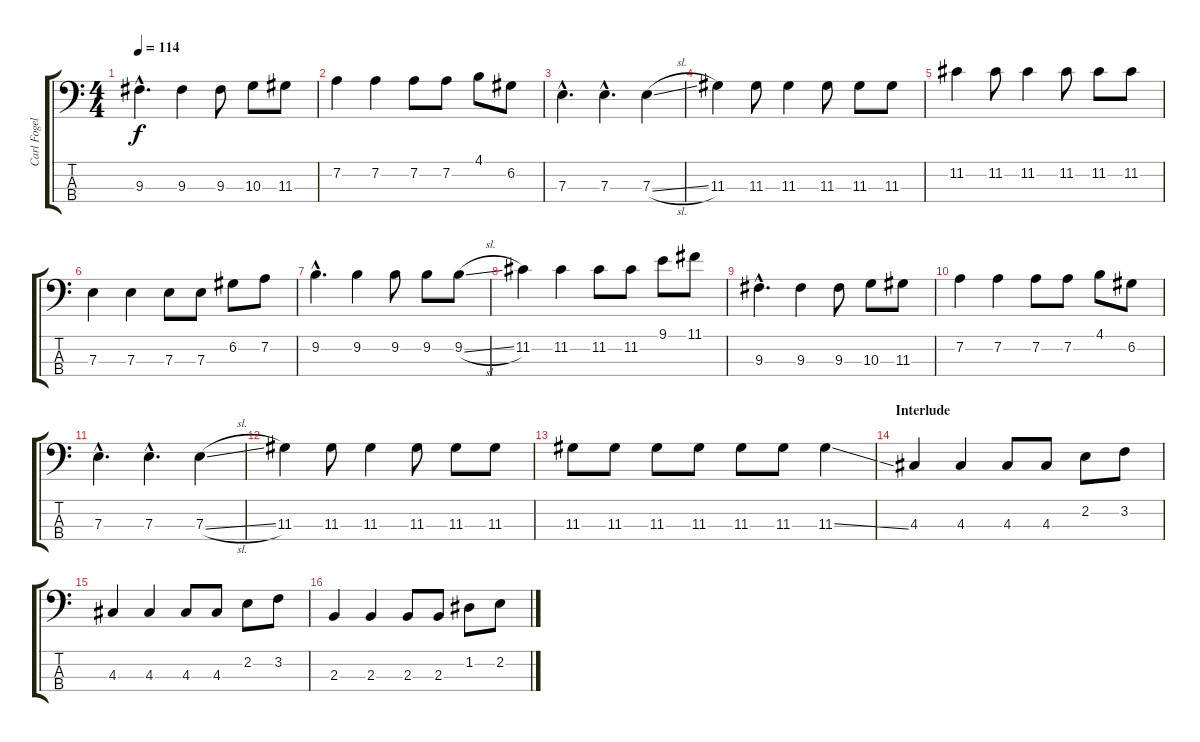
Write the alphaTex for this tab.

\track ("Carl Fogelklou - Bass" "Carl Fogel") {instrument electricbassfinger}
\staff {score tabs}
\tuning (G2 D2 A1 E1) {hide}
\ts (4 4)
\tempo 114
\clef f4
\ks c
9.3{hac}.4{d dy f} 9.3.4 9.3.8 10.3.8 11.3.8 |
7.2.4 7.2.4 7.2.8 7.2.8 4.1.8 6.2.8 |
7.3{hac}.4{d} 7.3{hac}.4{d} 7.3{sl}.4 |
11.3.4 11.3.8 11.3.4 11.3.8 11.3.8 11.3.8 |
11.2.4 11.2.8 11.2.4 11.2.8 11.2.8 11.2.8 |
7.3.4 7.3.4 7.3.8 7.3.8 6.2.8 7.2.8 |
9.2{hac}.4{d} 9.2.4 9.2.8 9.2.8 9.2{sl}.8 |
11.2.4 11.2.4 11.2.8 11.2.8 9.1.8 11.1.8 |
9.3{hac}.4{d} 9.3.4 9.3.8 10.3.8 11.3.8 |
7.2.4 7.2.4 7.2.8 7.2.8 4.1.8 6.2.8 |
7.3{hac}.4{d} 7.3{hac}.4{d} 7.3{sl}.4 |
11.3.4 11.3.8 11.3.4 11.3.8 11.3.8 11.3.8 |
11.3.8 11.3.8 11.3.8 11.3.8 11.3.8 11.3.8 11.3{ss}.4 |
\section ("" "Interlude")
4.3.4 4.3.4 4.3.8 4.3.8 2.2.8 3.2.8 |
4.3.4 4.3.4 4.3.8 4.3.8 2.2.8 3.2.8 |
2.3.4 2.3.4 2.3.8 2.3.8 1.2.8 2.2.8
